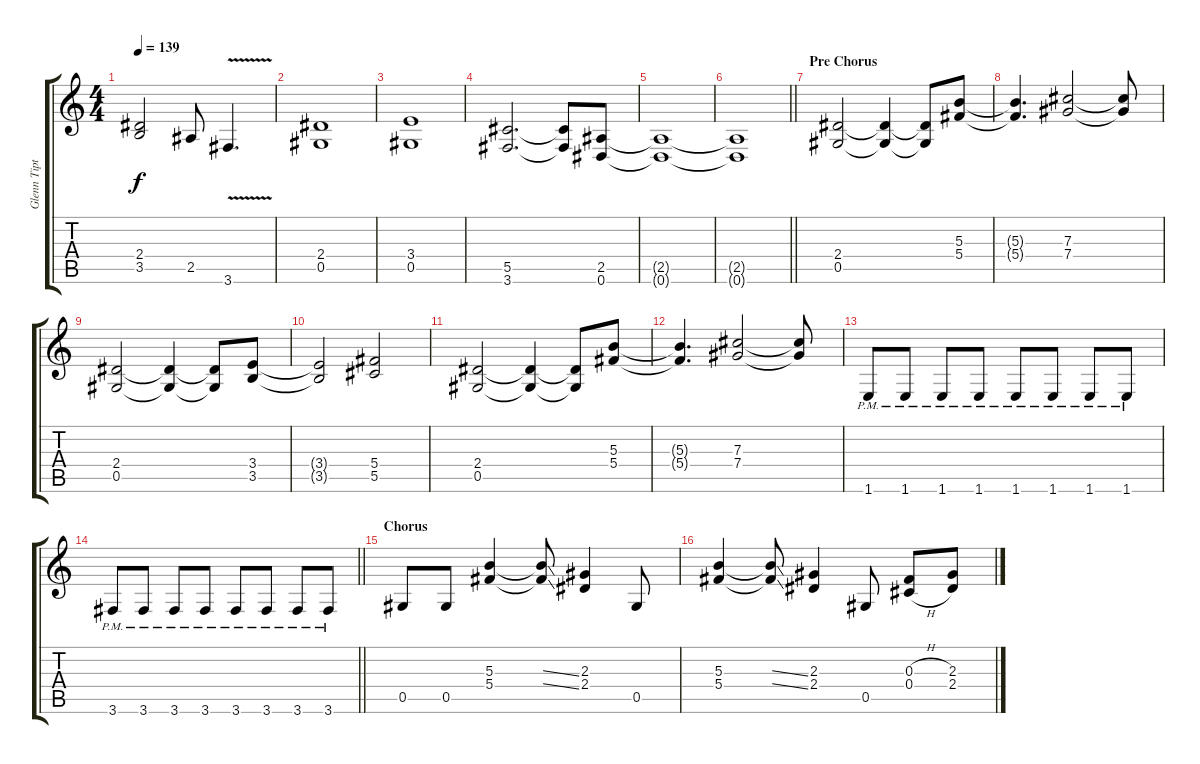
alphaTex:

\track ("Glenn Tipton" "Glenn Tipt") {instrument distortionguitar}
\staff {score tabs}
\tuning (Eb4 Bb3 Gb3 Db3 Ab2 Eb2) {hide}
\ts (4 4)
\tempo 139
\clef g2
\ks c
(2.4 3.5).2{dy f} 2.5.8 3.6{v}.4{d} |
(2.4 0.5).1 |
(3.4 0.5).1 |
(5.5 3.6).2{d} (5.5{t} 3.6{t}).8 (2.5 0.6).8 |
(2.5{t} 0.6{t}).1 |
\barLineRight lightlight
(2.5{t} 0.6{t}).1 |
\section ("" "Pre Chorus")
(2.4 0.5).2 (2.4{t} 0.5{t}).4 (2.4{t} 0.5{t}).8 (5.3 5.4).8 |
(5.3{t} 5.4{t}).4{d} (7.3 7.4).2 (7.3{t} 7.4{t}).8 |
(2.4 0.5).2 (2.4{t} 0.5{t}).4 (2.4{t} 0.5{t}).8 (3.4 3.5).8 |
(3.4{t} 3.5{t}).2 (5.4 5.5).2 |
(2.4 0.5).2 (2.4{t} 0.5{t}).4 (2.4{t} 0.5{t}).8 (5.3 5.4).8 |
(5.3{t} 5.4{t}).4{d} (7.3 7.4).2 (7.3{t} 7.4{t}).8 |
1.6{pm}.8 1.6{pm}.8 1.6{pm}.8 1.6{pm}.8 1.6{pm}.8 1.6{pm}.8 1.6{pm}.8 1.6{pm}.8 |
\barLineRight lightlight
3.6{pm}.8 3.6{pm}.8 3.6{pm}.8 3.6{pm}.8 3.6{pm}.8 3.6{pm}.8 3.6{pm}.8 3.6{pm}.8 |
\section ("" "Chorus")
0.5.8 0.5.8 (5.3 5.4).4 (5.3{ss t} 5.4{ss t}).8 (2.3 2.4).4 0.5.8 |
(5.3 5.4).4 (5.3{ss t} 5.4{ss t}).8 (2.3 2.4).4 0.5.8 (0.3{h} 0.4{h}).8 (2.3 2.4).8
